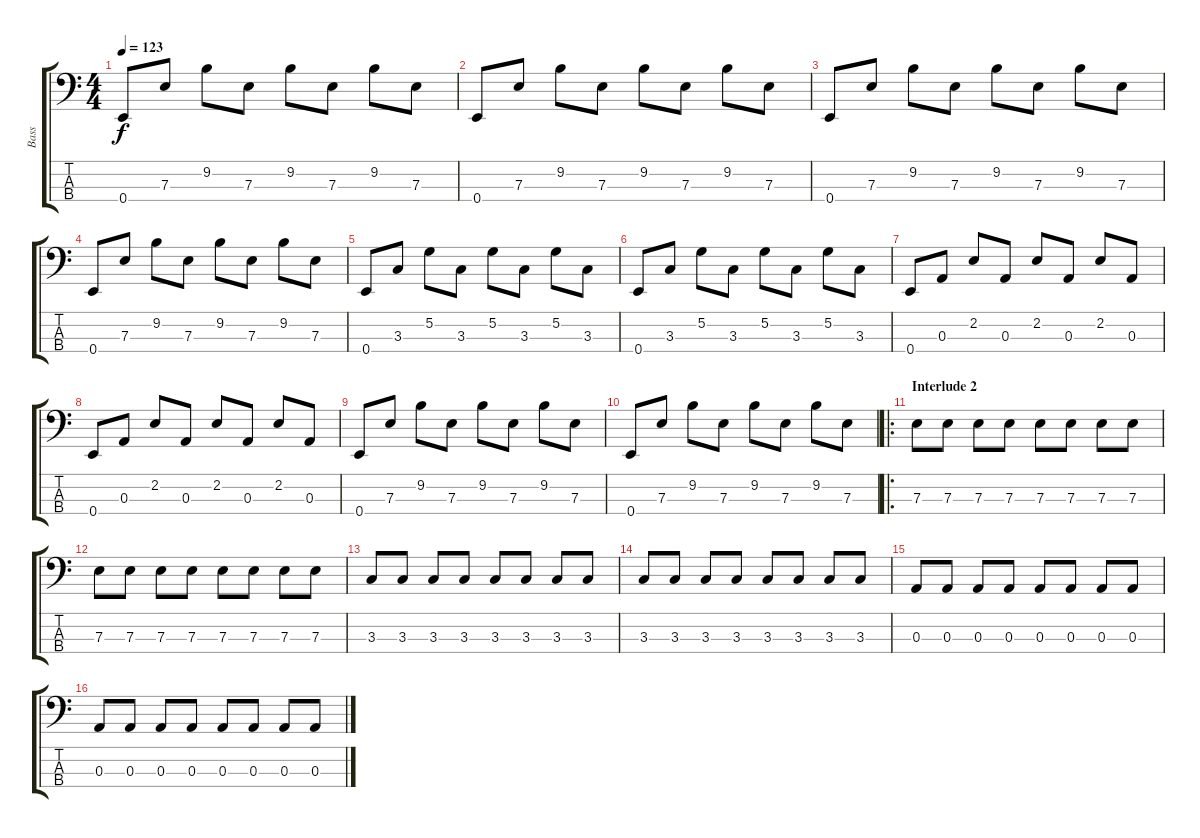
\track ("Bass" "Bass") {instrument electricbassfinger}
\staff {score tabs}
\tuning (G2 D2 A1 E1) {hide}
\ts (4 4)
\tempo 123
\clef f4
\ks c
0.4.8{dy f} 7.3.8 9.2.8 7.3.8 9.2.8 7.3.8 9.2.8 7.3.8 |
0.4.8 7.3.8 9.2.8 7.3.8 9.2.8 7.3.8 9.2.8 7.3.8 |
0.4.8 7.3.8 9.2.8 7.3.8 9.2.8 7.3.8 9.2.8 7.3.8 |
0.4.8 7.3.8 9.2.8 7.3.8 9.2.8 7.3.8 9.2.8 7.3.8 |
0.4.8 3.3.8 5.2.8 3.3.8 5.2.8 3.3.8 5.2.8 3.3.8 |
0.4.8 3.3.8 5.2.8 3.3.8 5.2.8 3.3.8 5.2.8 3.3.8 |
0.4.8 0.3.8 2.2.8 0.3.8 2.2.8 0.3.8 2.2.8 0.3.8 |
0.4.8 0.3.8 2.2.8 0.3.8 2.2.8 0.3.8 2.2.8 0.3.8 |
0.4.8 7.3.8 9.2.8 7.3.8 9.2.8 7.3.8 9.2.8 7.3.8 |
0.4.8 7.3.8 9.2.8 7.3.8 9.2.8 7.3.8 9.2.8 7.3.8 |
\ro
\section ("" "Interlude 2")
7.3.8{instrument electricbassfinger} 7.3.8 7.3.8 7.3.8 7.3.8 7.3.8 7.3.8 7.3.8 |
7.3.8 7.3.8 7.3.8 7.3.8 7.3.8 7.3.8 7.3.8 7.3.8 |
3.3.8 3.3.8 3.3.8 3.3.8 3.3.8 3.3.8 3.3.8 3.3.8 |
3.3.8 3.3.8 3.3.8 3.3.8 3.3.8 3.3.8 3.3.8 3.3.8 |
0.3.8 0.3.8 0.3.8 0.3.8 0.3.8 0.3.8 0.3.8 0.3.8 |
0.3.8 0.3.8 0.3.8 0.3.8 0.3.8 0.3.8 0.3.8 0.3.8
